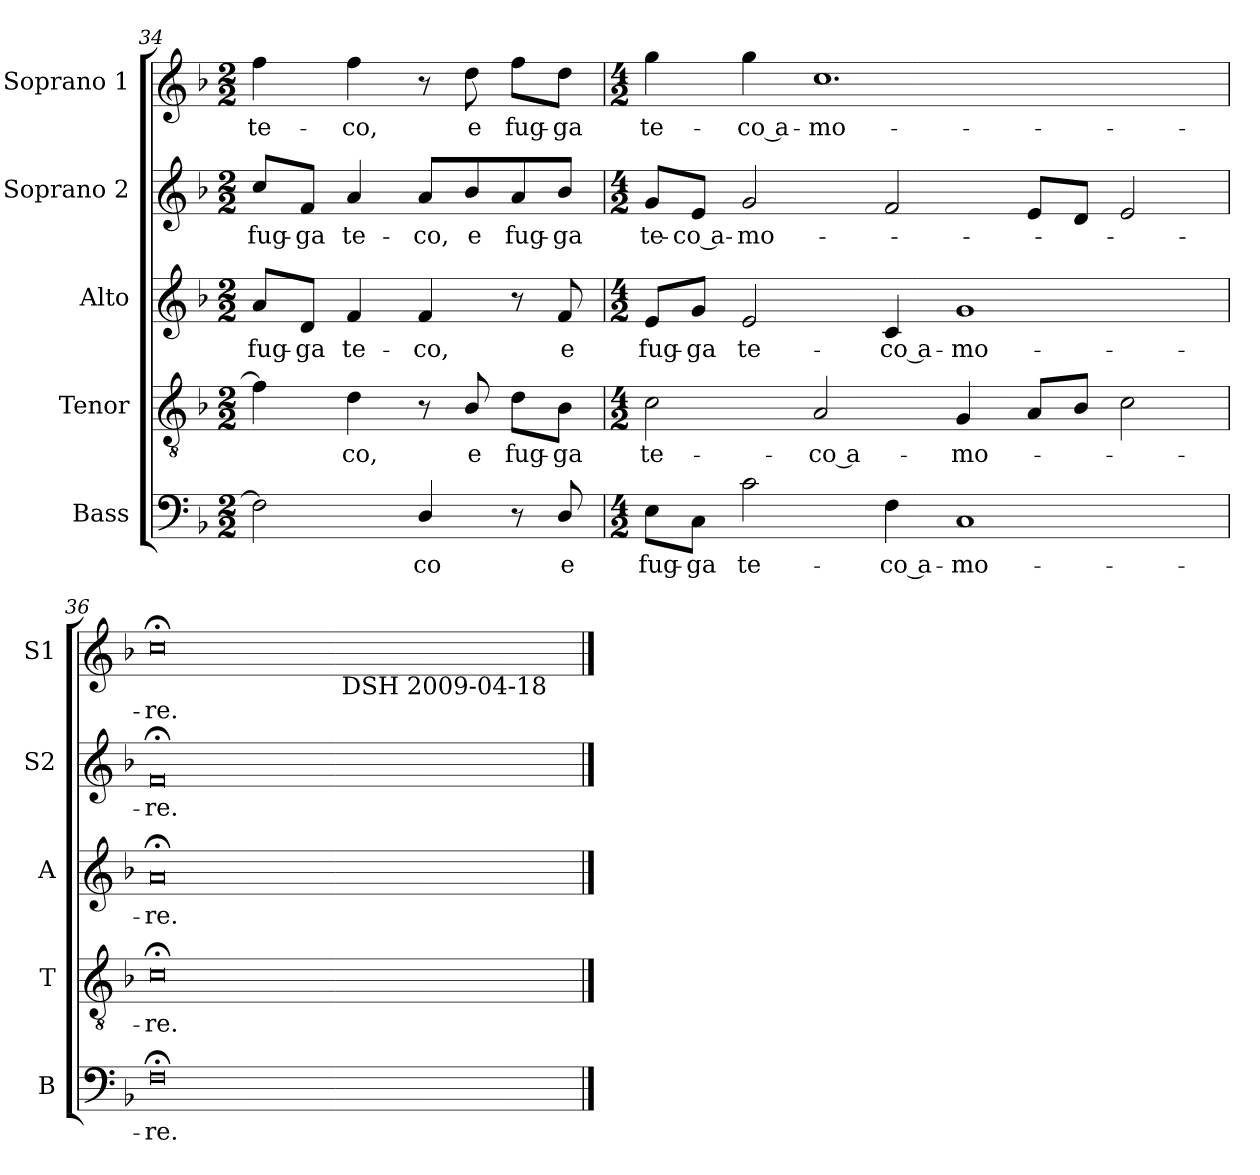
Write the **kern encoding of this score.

**kern	**text	**kern	**text	**kern	**text	**kern	**text	**kern	**text
*part5	*part5	*part4	*part4	*part3	*part3	*part2	*part2	*part1	*part1
*staff5	*staff5	*staff4	*staff4	*staff3	*staff3	*staff2	*staff2	*staff1	*staff1
*I"Bass	*	*I"Tenor	*	*I"Alto	*	*I"Soprano 2	*	*I"Soprano 1	*
*I'B	*	*I'T	*	*I'A	*	*I'S2	*	*I'S1	*
!!LO:LB:g=z
*clefF4	*	*clefGv2	*	*clefG2	*	*clefG2	*	*clefG2	*
*	*	*ITrd7c12	*	*	*	*	*	*	*
*k[b-]	*	*k[b-]	*	*k[b-]	*	*k[b-]	*	*k[b-]	*
*F:	*	*F:	*	*F:	*	*F:	*	*F:	*
*M2/2	*	*M2/2	*	*M2/2	*	*M2/2	*	*M2/2	*
=34	=34	=34	=34	=34	=34	=34	=34	=34	=34
!	!	!	!	!	!LO:LY:b:color=#000000	!	!	!	!
!	!	!	!	!	!	!	!LO:LY:b:color=#000000	!	!
!	!	!	!	!	!	!	!	!	!LO:LY:b:color=#000000
2Fi\]	.	4Fi\]	.	8ai/L	fug-	8cci/L	fug-	4ffi\	te-
!	!	!	!	!	!LO:LY:b:color=#000000	!	!	!	!
!	!	!	!	!	!	!	!LO:LY:b:color=#000000	!	!
.	.	.	.	8di/J	-ga	8fi/J	-ga	.	.
!	!	!	!LO:LY:b:color=#000000	!	!	!	!	!	!
!	!	!	!	!	!LO:LY:b:color=#000000	!	!	!	!
!	!	!	!	!	!	!	!LO:LY:b:color=#000000	!	!
!	!	!	!	!	!	!	!	!	!LO:LY:b:color=#000000
.	.	4Di\	-co,	4fi/	te-	4ai/	te-	4ffi\	-co,
!	!LO:LY:b:color=#000000	!	!	!	!	!	!	!	!
!	!	!	!	!	!LO:LY:b:color=#000000	!	!	!	!
!	!	!	!	!	!	!	!LO:LY:b:color=#000000	!	!
4Di/	-co	8r	.	4fi/	-co,	8ai/L	-co,	8r	.
!	!	!	!LO:LY:b:color=#000000	!	!	!	!	!	!
!	!	!	!	!	!	!	!LO:LY:b:color=#000000	!	!
!	!	!	!	!	!	!	!	!	!LO:LY:b:color=#000000
.	.	8BB-i/	e	.	.	8b-i/	e	8ddi\	e
!	!	!	!LO:LY:b:color=#000000	!	!	!	!	!	!
!	!	!	!	!	!	!	!LO:LY:b:color=#000000	!	!
!	!	!	!	!	!	!	!	!	!LO:LY:b:color=#000000
8r	.	8Di\L	fug-	8r	.	8ai/	fug-	8ffi\L	fug-
!	!LO:LY:b:color=#000000	!	!	!	!	!	!	!	!
!	!	!	!LO:LY:b:color=#000000	!	!	!	!	!	!
!	!	!	!	!	!LO:LY:b:color=#000000	!	!	!	!
!	!	!	!	!	!	!	!LO:LY:b:color=#000000	!	!
!	!	!	!	!	!	!	!	!	!LO:LY:b:color=#000000
8Di/	e	8BB-i\J	-ga	8fi/	e	8b-i/J	-ga	8ddi\J	-ga
=35	=35	=35	=35	=35	=35	=35	=35	=35	=35
*M4/2	*	*M4/2	*	*M4/2	*	*M4/2	*	*M4/2	*
!	!LO:LY:b:color=#000000	!	!	!	!	!	!	!	!
!	!	!	!LO:LY:b:color=#000000	!	!	!	!	!	!
!	!	!	!	!	!LO:LY:b:color=#000000	!	!	!	!
!	!	!	!	!	!	!	!LO:LY:b:color=#000000	!	!
!	!	!	!	!	!	!	!	!	!LO:LY:b:color=#000000
8Ei\L	fug-	2Ci\	te-	8ei/L	fug-	8gi/L	te-	4ggi\	te-
!	!LO:LY:b:color=#000000	!	!	!	!	!	!	!	!
!	!	!	!	!	!LO:LY:b:color=#000000	!	!	!	!
!	!	!	!	!	!	!	!LO:LY:b:color=#000000	!	!
8Ci\J	-ga	.	.	8gi/J	-ga	8ei/J	-co a-	.	.
!	!LO:LY:b:color=#000000	!	!	!	!	!	!	!	!
!	!	!	!	!	!LO:LY:b:color=#000000	!	!	!	!
!	!	!	!	!	!	!	!LO:LY:b:color=#000000	!	!
!	!	!	!	!	!	!	!	!	!LO:LY:b:color=#000000
2ci\	te-	.	.	2ei/	te-	2gi/	-mo-	4ggi\	-co a-
!	!	!	!LO:LY:b:color=#000000	!	!	!	!	!	!
!	!	!	!	!	!	!	!	!	!LO:LY:b:color=#000000
.	.	2AAi/	-co a-	.	.	.	.	1.cci	-mo-
!	!LO:LY:b:color=#000000	!	!	!	!	!	!	!	!
!	!	!	!	!	!LO:LY:b:color=#000000	!	!	!	!
4Fi\	-co a-	.	.	4ci/	-co a-	2fi/	.	.	.
!	!LO:LY:b:color=#000000	!	!	!	!	!	!	!	!
!	!	!	!LO:LY:b:color=#000000	!	!	!	!	!	!
!	!	!	!	!	!LO:LY:b:color=#000000	!	!	!	!
1Ci	-mo-	4GGi/	-mo-	1gi	-mo-	.	.	.	.
.	.	8AAi/L	.	.	.	8ei/L	.	.	.
.	.	8BB-i/J	.	.	.	8di/J	.	.	.
.	.	2Ci\	.	.	.	2ei/	.	.	.
=36	=36	=36	=36	=36	=36	=36	=36	=36	=36
!	!LO:LY:b:color=#000000	!	!	!	!	!	!	!	!
!	!	!	!LO:LY:b:color=#000000	!	!	!	!	!	!
!	!	!	!	!	!LO:LY:b:color=#000000	!	!	!	!
!	!	!	!	!	!	!	!LO:LY:b:color=#000000	!	!
!	!	!	!	!	!	!	!	!	!LO:LY:b:color=#000000
*	*	*	*	*	*	*	*	*^	*
0F;i	-re.	0C;i	-re.	0a;i	-re.	0f;i	-re.	0cc;i	2ryy	-re.
.	.	.	.	.	.	.	.	.	8ryy	.
.	.	.	.	.	.	.	.	.	16ryy	.
.	.	.	.	.	.	.	.	.	32ryy	.
.	.	.	.	.	.	.	.	.	1024ryy	.
!	!	!	!	!	!	!	!	!	!LO:TX:b:t=DSH 2009-04-18	!
.	.	.	.	.	.	.	.	.	1ryy	.
.	.	.	.	.	.	.	.	.	4ryy	.
.	.	.	.	.	.	.	.	.	64ryy	.
.	.	.	.	.	.	.	.	.	128...ryy	.
*	*	*	*	*	*	*	*	*v	*v	*
==	==	==	==	==	==	==	==	==	==
*-	*-	*-	*-	*-	*-	*-	*-	*-	*-
